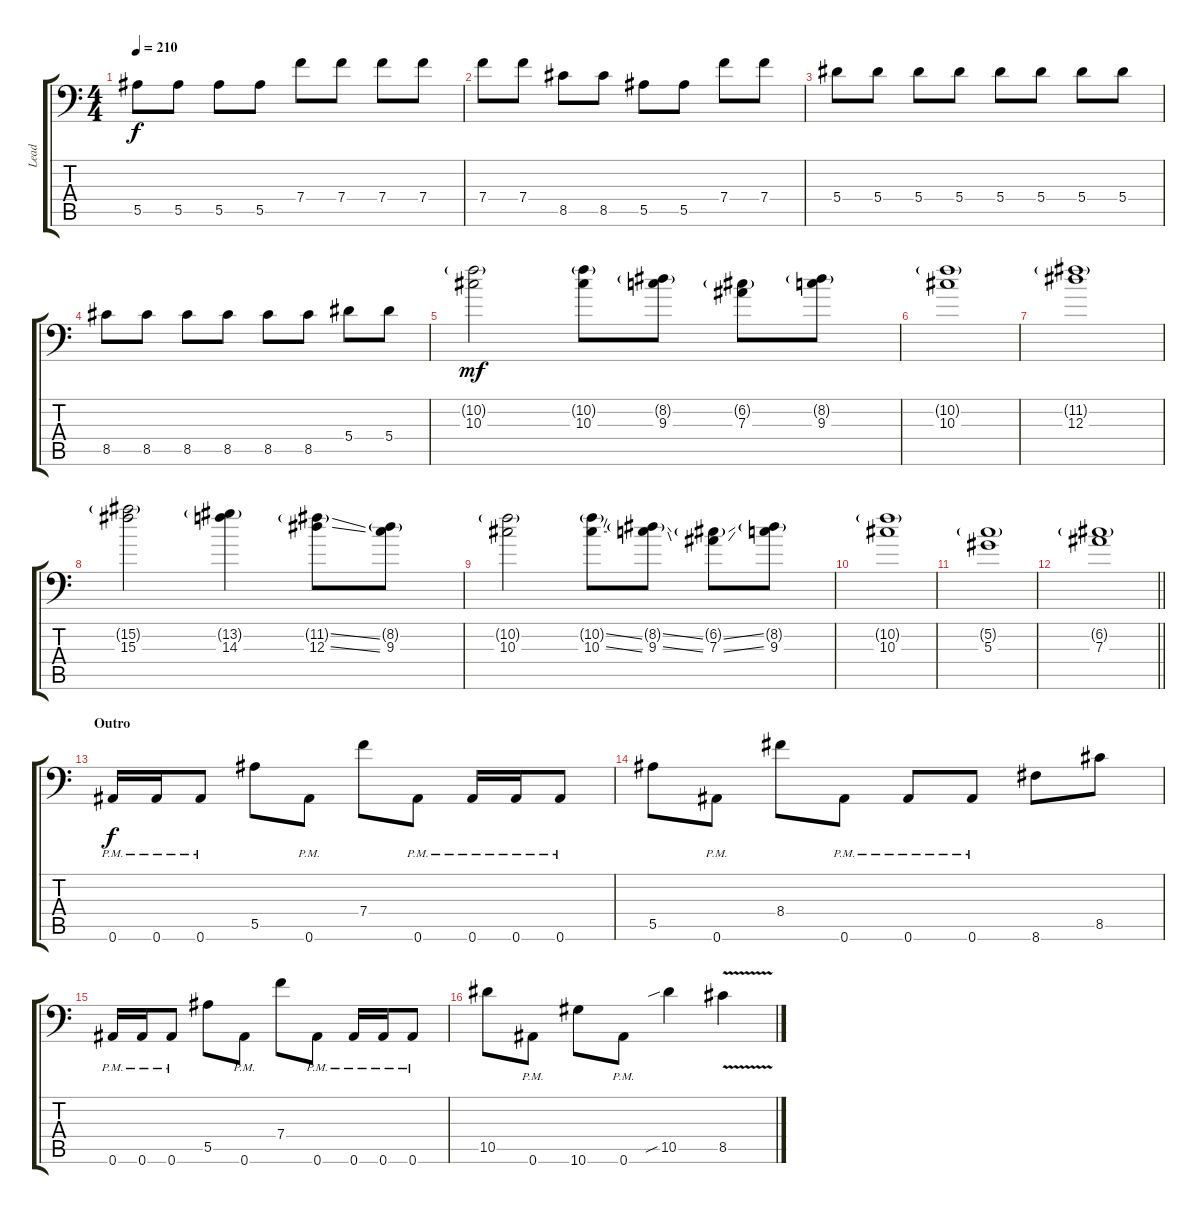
\track ("Lead" "Lead") {instrument overdrivenguitar}
\staff {score tabs}
\tuning (C4 G3 Eb3 Bb2 F2 Bb1) {hide}
\ts (4 4)
\tempo 210
\clef f4
\ks c
5.5.8{dy f} 5.5.8 5.5.8 5.5.8 7.4.8 7.4.8 7.4.8 7.4.8 |
7.4.8 7.4.8 8.5.8 8.5.8 5.5.8 5.5.8 7.4.8 7.4.8 |
5.4.8 5.4.8 5.4.8 5.4.8 5.4.8 5.4.8 5.4.8 5.4.8 |
8.5.8 8.5.8 8.5.8 8.5.8 8.5.8 8.5.8 5.4.8 5.4.8 |
(10.2{g} 10.3).2{dy mf} (10.2{g} 10.3).8 (8.2{g} 9.3).8 (6.2{g} 7.3).8 (8.2{g} 9.3).8 |
(10.2{g} 10.3).1 |
(11.2{g} 12.3).1 |
(15.2{g} 15.3).2 (13.2{g} 14.3).4 (11.2{ss g} 12.3{ss}).8 (8.2{g} 9.3).8 |
(10.2{g} 10.3).2 (10.2{ss g} 10.3{ss}).8 (8.2{ss g} 9.3{ss}).8 (6.2{ss g} 7.3{ss}).8 (8.2{g} 9.3).8 |
(10.2{g} 10.3).1 |
(5.2{g} 5.3).1 |
\barLineRight lightlight
(6.2{g} 7.3).1 |
\section ("" "Outro")
0.6{pm}.16{dy f volume 16 balance 8} 0.6{pm}.16 0.6{pm}.8 5.5.8 0.6{pm}.8 7.4.8 0.6{pm}.8 0.6{pm}.16 0.6{pm}.16 0.6{pm}.8 |
5.5.8 0.6{pm}.8 8.4.8 0.6{pm}.8 0.6{pm}.8 0.6{pm}.8 8.6.8 8.5.8 |
0.6{pm}.16 0.6{pm}.16 0.6{pm}.8 5.5.8 0.6{pm}.8 7.4.8 0.6{pm}.8 0.6{pm}.16 0.6{pm}.16 0.6{pm}.8 |
10.5.8 0.6{pm}.8 10.6.8 0.6{pm}.8 10.5{sib}.4 8.5{v}.4
